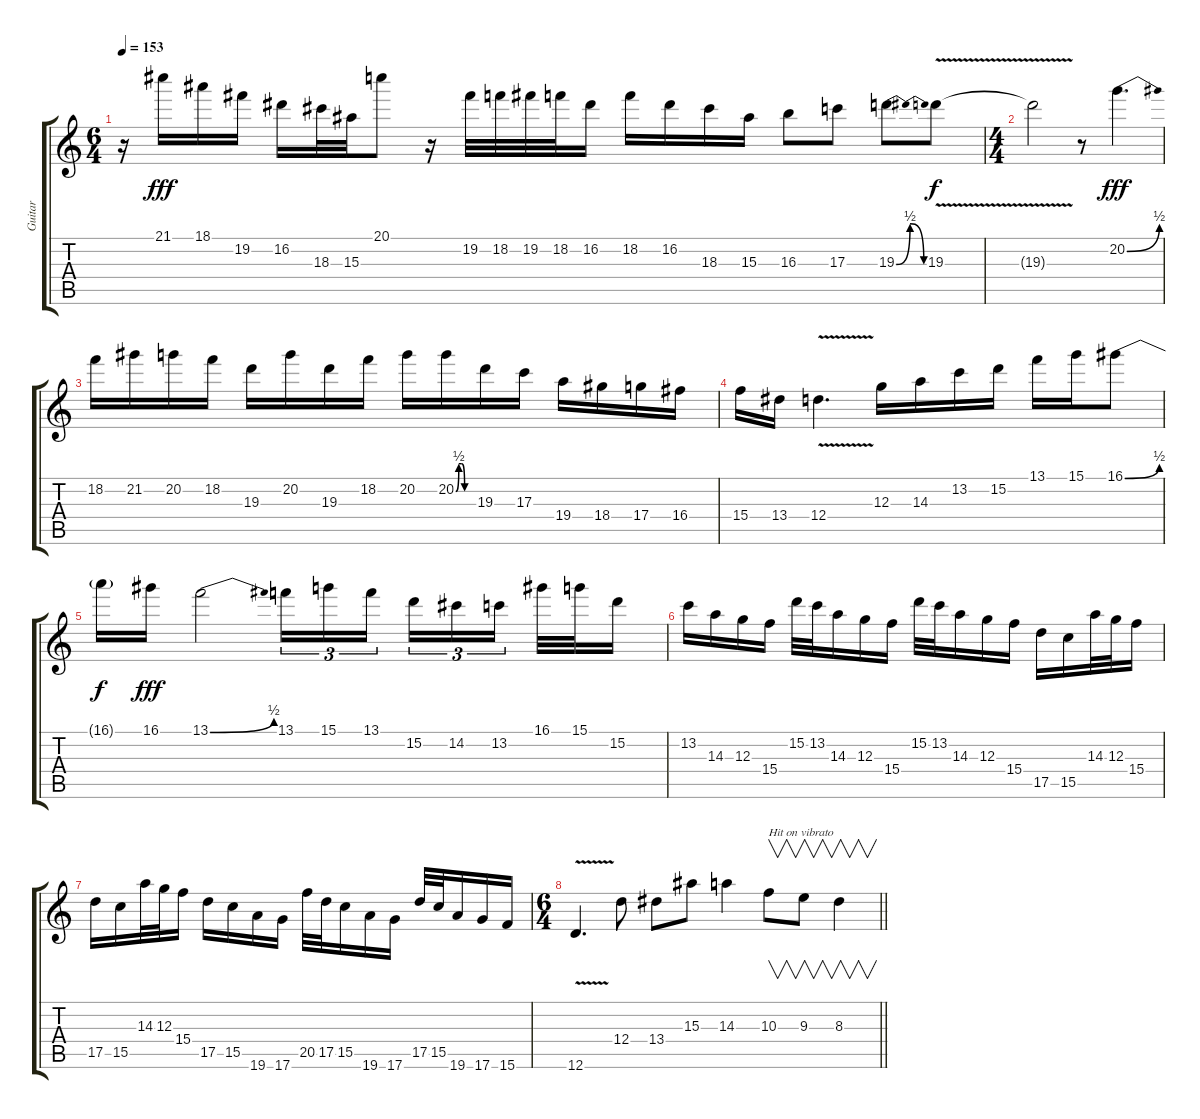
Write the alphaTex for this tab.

\track ("Guitar" "Guitar") {instrument distortionguitar}
\staff {score tabs}
\tuning (E4 B3 G3 D3 A2 D2) {hide}
\ts (6 4)
\tempo 153
\clef g2
\ks c
r.16{dy fff} 21.1.16 18.1.16 19.2.16 16.2.16 18.3.32 15.3.32 20.1.8 r.16 19.2.32 18.2.32 19.2.32 18.2.32 16.2.16 18.2.16 16.2.16 18.3.16 15.3.16 16.3.8 17.3.8 19.3{be (bendrelease 0 0 15 2 45 2 60 0)}.8 19.3{v}.8{dy f} |
\ts (4 4)
19.3{t}.2 r.8 20.2{be (bend 0 0 60 2)}.4{d dy fff} |
18.2.16 21.2.16 20.2.16 18.2.16 19.3.16 20.2.16 19.3.16 18.2.16 20.2.16 20.2{be (custom 0 0 10 2 20 2 30 0 60 0)}.16 19.3.16 17.3.16 19.4.16 18.4.16 17.4.16 16.4.16 |
15.4.16 13.4.16 12.4{v}.4{d} 12.3.16 14.3.16 13.2.16 15.2.16 13.1.16 15.1.16 16.1{be (bend 0 0 60 2)}.8 |
16.1{t}.16{dy f} 16.1.16{dy fff} 13.1{be (bend 0 0 60 2)}.2 13.1.16{tu (3 2)} 15.1.16{tu (3 2)} 13.1.16{tu (3 2)} 15.2.16{tu (3 2)} 14.2.16{tu (3 2)} 13.2.16{tu (3 2) beam splitsecondary} 16.1.32 15.1.32 15.2.16 |
13.2.16 14.3.16 12.3.16 15.4.16 15.2.32 13.2.32 14.3.16 12.3.16 15.4.16 15.2.32 13.2.32 14.3.16 12.3.16 15.4.16 17.5.16 15.5.16 14.3.32 12.3.32 15.4.16 |
17.5.16 15.5.16 14.3.32 12.3.32 15.4.16 17.5.16 15.5.16 19.6.16 17.6.16 20.5.32 17.5.32 15.5.16 19.6.16 17.6.16 17.5.32 15.5.32 19.6.16 17.6.16 15.6.16 |
\ts (6 4)
\barLineRight lightlight
12.6{v}.4{d} 12.4.8 13.4.8 15.3.8 14.3.4 10.3.8{v txt "Hit on vibrato"} 9.3.8{v} 8.3.4{v}
